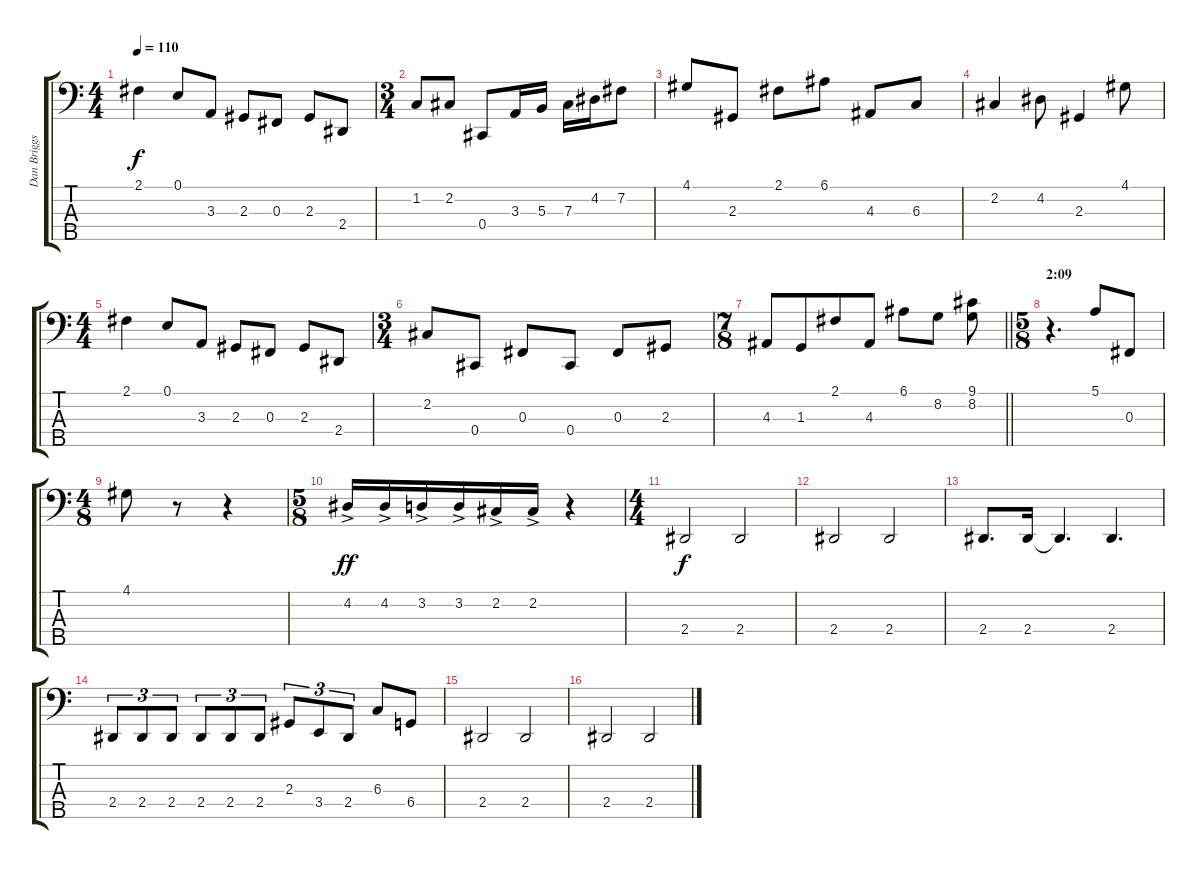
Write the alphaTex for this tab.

\track ("Dan Briggs" "Dan Briggs") {instrument electricbassfinger}
\staff {score tabs}
\tuning (E2 B1 Gb1 Db1 Ab0) {hide}
\ts (4 4)
\tempo 110
\clef f4
\ks c
2.1.4{dy f} 0.1.8 3.3.8 2.3.8 0.3.8 2.3.8 2.4.8 |
\ts (3 4)
1.2.8 2.2.8 0.4.8 3.3.16 5.3.16 7.3.16 4.2.16 7.2.8 |
4.1.8 2.3.8 2.1.8 6.1.8 4.3.8 6.3.8 |
2.2.4 4.2.8 2.3.4 4.1.8 |
\ts (4 4)
2.1.4 0.1.8 3.3.8 2.3.8 0.3.8 2.3.8 2.4.8 |
\ts (3 4)
2.2.8 0.4.8 0.3.8 0.4.8 0.3.8 2.3.8 |
\ts (7 8)
\barLineRight lightlight
4.3.8 1.3.8 2.1.8 4.3.8 6.1.8 8.2.8{beam split} (9.1 8.2).8 |
\ts (5 8)
\section ("" "2:09")
r.4{d} 5.1.8 0.3.8 |
\ts (4 8)
4.1.8 r.8 r.4 |
\ts (5 8)
4.2{ac}.16{dy ff} 4.2{ac}.16{beam merge} 3.2{ac}.16 3.2{ac}.16{beam merge} 2.2{ac}.16 2.2{ac}.16 r.4 |
\ts (4 4)
2.4.2{dy f} 2.4.2 |
2.4.2 2.4.2 |
2.4.8{d} 2.4.16 2.4{t}.4{d} 2.4.4{d} |
2.4.8{tu (3 2)} 2.4.8{tu (3 2)} 2.4.8{tu (3 2)} 2.4.8{tu (3 2)} 2.4.8{tu (3 2)} 2.4.8{tu (3 2)} 2.3.8{tu (3 2)} 3.4.8{tu (3 2)} 2.4.8{tu (3 2)} 6.3.8 6.4.8 |
2.4.2 2.4.2 |
2.4.2 2.4.2
